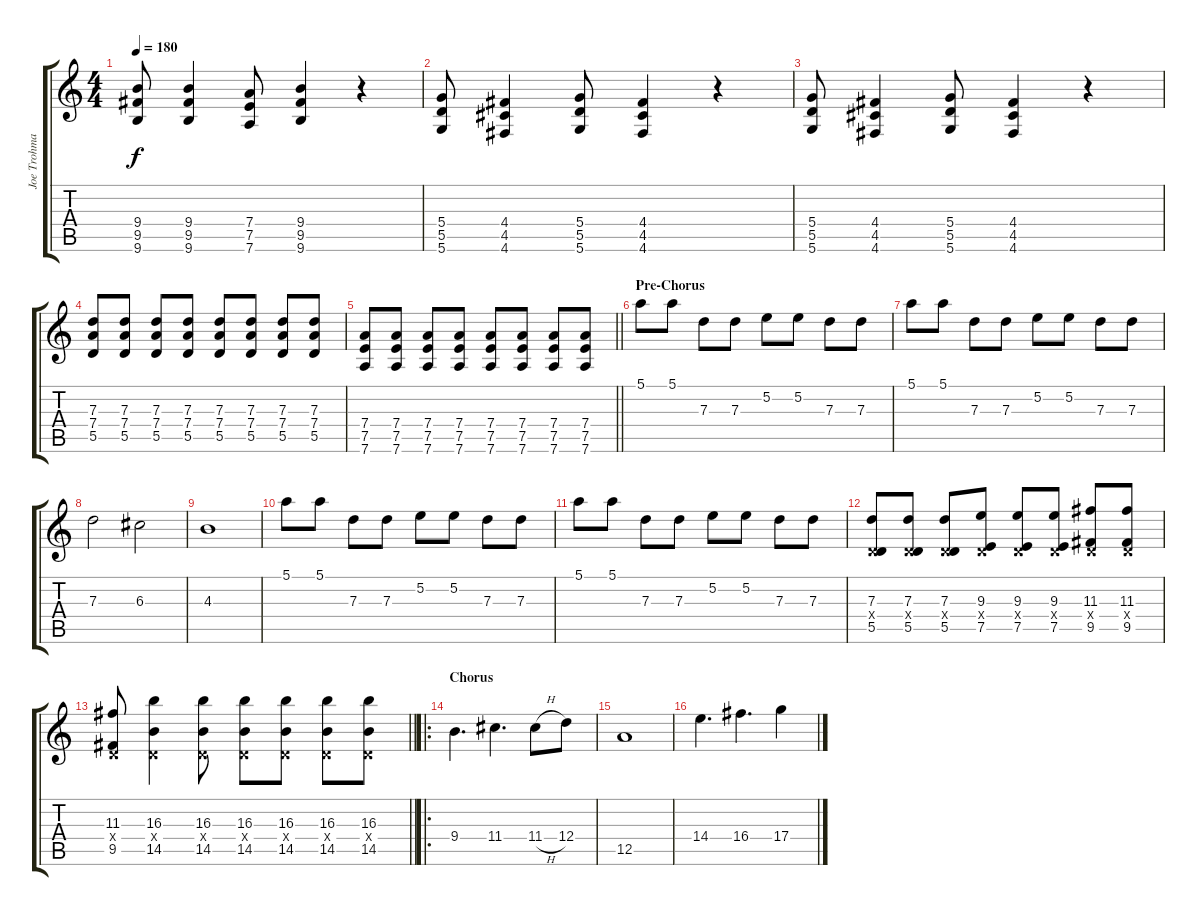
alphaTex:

\track ("Joe Trohman (Lead Guitar)" "Joe Trohma") {instrument distortionguitar}
\staff {score tabs}
\tuning (E4 B3 G3 D3 A2 D2) {hide}
\ts (4 4)
\tempo 180
\clef g2
\ks c
(9.4 9.5 9.6).8{dy f} (9.4 9.5 9.6).4 (7.4 7.5 7.6).8 (9.4 9.5 9.6).4 r.4 |
(5.4 5.5 5.6).8 (4.4 4.5 4.6).4 (5.4 5.5 5.6).8 (4.4 4.5 4.6).4 r.4 |
(5.4 5.5 5.6).8 (4.4 4.5 4.6).4 (5.4 5.5 5.6).8 (4.4 4.5 4.6).4 r.4 |
(7.3 7.4 5.5).8 (7.3 7.4 5.5).8 (7.3 7.4 5.5).8 (7.3 7.4 5.5).8 (7.3 7.4 5.5).8 (7.3 7.4 5.5).8 (7.3 7.4 5.5).8 (7.3 7.4 5.5).8 |
\barLineRight lightlight
(7.4 7.5 7.6).8 (7.4 7.5 7.6).8 (7.4 7.5 7.6).8 (7.4 7.5 7.6).8 (7.4 7.5 7.6).8 (7.4 7.5 7.6).8 (7.4 7.5 7.6).8 (7.4 7.5 7.6).8 |
\section ("" "Pre-Chorus")
5.1.8 5.1.8 7.3.8 7.3.8 5.2.8 5.2.8 7.3.8 7.3.8 |
5.1.8 5.1.8 7.3.8 7.3.8 5.2.8 5.2.8 7.3.8 7.3.8 |
7.3.2 6.3.2 |
4.3.1 |
5.1.8 5.1.8 7.3.8 7.3.8 5.2.8 5.2.8 7.3.8 7.3.8 |
5.1.8 5.1.8 7.3.8 7.3.8 5.2.8 5.2.8 7.3.8 7.3.8 |
(7.3 0.4{x} 5.5).8 (7.3 0.4{x} 5.5).8 (7.3 0.4{x} 5.5).8 (9.3 0.4{x} 7.5).8 (9.3 0.4{x} 7.5).8 (9.3 0.4{x} 7.5).8 (11.3 0.4{x} 9.5).8 (11.3 0.4{x} 9.5).8 |
\barLineRight lightlight
(11.3 0.4{x} 9.5).8 (16.3 0.4{x} 14.5).4 (16.3 0.4{x} 14.5).8 (16.3 0.4{x} 14.5).8 (16.3 0.4{x} 14.5).8 (16.3 0.4{x} 14.5).8 (16.3 0.4{x} 14.5).8 |
\ro
\section ("" "Chorus")
9.4.4{d} 11.4.4{d} 11.4{h}.8 12.4.8 |
12.5.1 |
14.4.4{d} 16.4.4{d} 17.4.4
